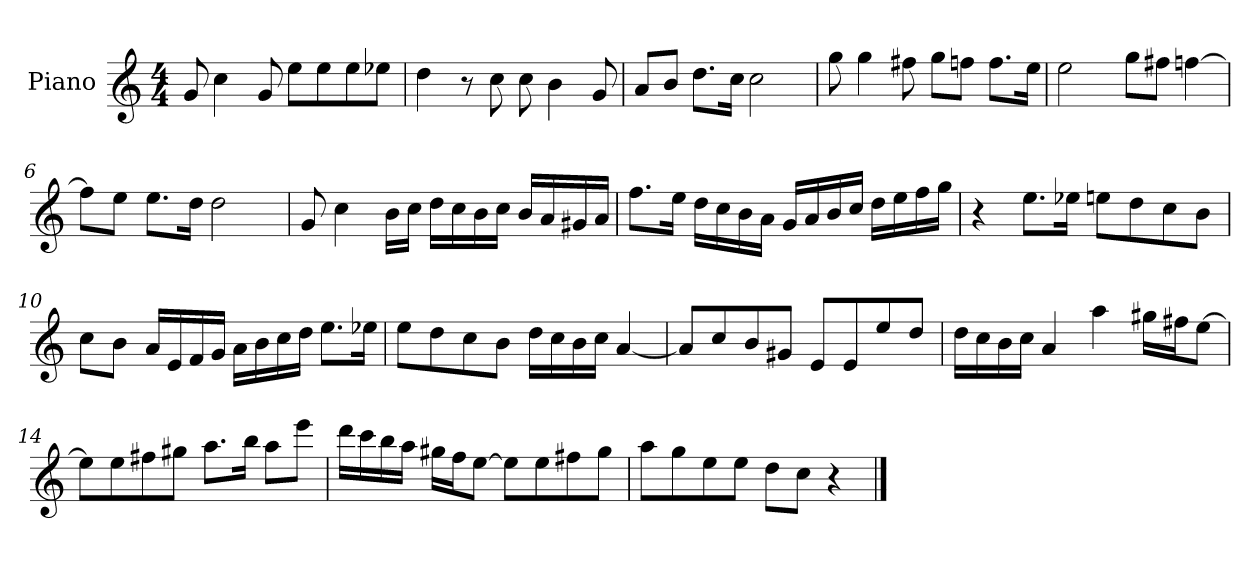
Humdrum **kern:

**kern
*part1
*staff1
*I"Piano
*I'P-no
*clefG2
*k[]
*M4/4
*MM90
=1
8g/
4cc\
8g/
8ee\L
8ee\
8ee\
8ee-X\J
=2
4dd\
8r
8cc\
8cc\
4b\
8g/
=3
8a/L
8b/J
8.dd\L
16cc\Jk
2cc\
=4
8gg\
4gg\
8ff#X\
8gg\L
8ffn\J
8.ff\L
16ee\Jk
=5
2ee\
8gg\L
8ff#X\J
[4ffn\
!!LO:LB:g=z
=6
8ff\L]
8ee\J
8.ee\L
16dd\Jk
2dd\
=7
8g/
4cc\
16b\LL
16cc\JJ
16dd\LL
16cc\
16b\
16cc\JJ
16b/LL
16a/
16g#X/
16a/JJ
=8
8.ff\L
16ee\Jk
16dd\LL
16cc\
16b\
16a\JJ
16g/LL
16a/
16b/
16cc/JJ
16dd\LL
16ee\
16ff\
16gg\JJ
=9
4r
8.ee\L
16ee-X\Jk
8een\L
8dd\
8cc\
8b\J
!!LO:LB:g=z
=10
8cc\L
8b\J
16a/LL
16e/
16f/
16g/JJ
16a\LL
16b\
16cc\
16dd\JJ
8.ee\L
16ee-X\Jk
=11
8ee\L
8dd\
8cc\
8b\J
16dd\LL
16cc\
16b\
16cc\JJ
[4a/
=12
8a/L]
8cc/
8b/
8g#X/J
8e/L
8e/
8ee/
8dd/J
=13
16dd\LL
16cc\
16b\
16cc\JJ
4a/
4aa\
16gg#X\LL
16ff#X\J
[8ee\J
!!LO:LB:g=z
=14
8ee\L]
8ee\
8ff#X\
8gg#X\J
8.aa\L
16bb\Jk
8aa\L
8eee\J
=15
16ddd\LL
16ccc\
16bb\
16aa\JJ
16gg#X\LL
16ff\J
[8ee\J
8ee\L]
8ee\
8ff#X\
8gg#\J
=16
8aa\L
8gg\
8ee\
8ee\J
8dd\L
8cc\J
4r
==
*-
